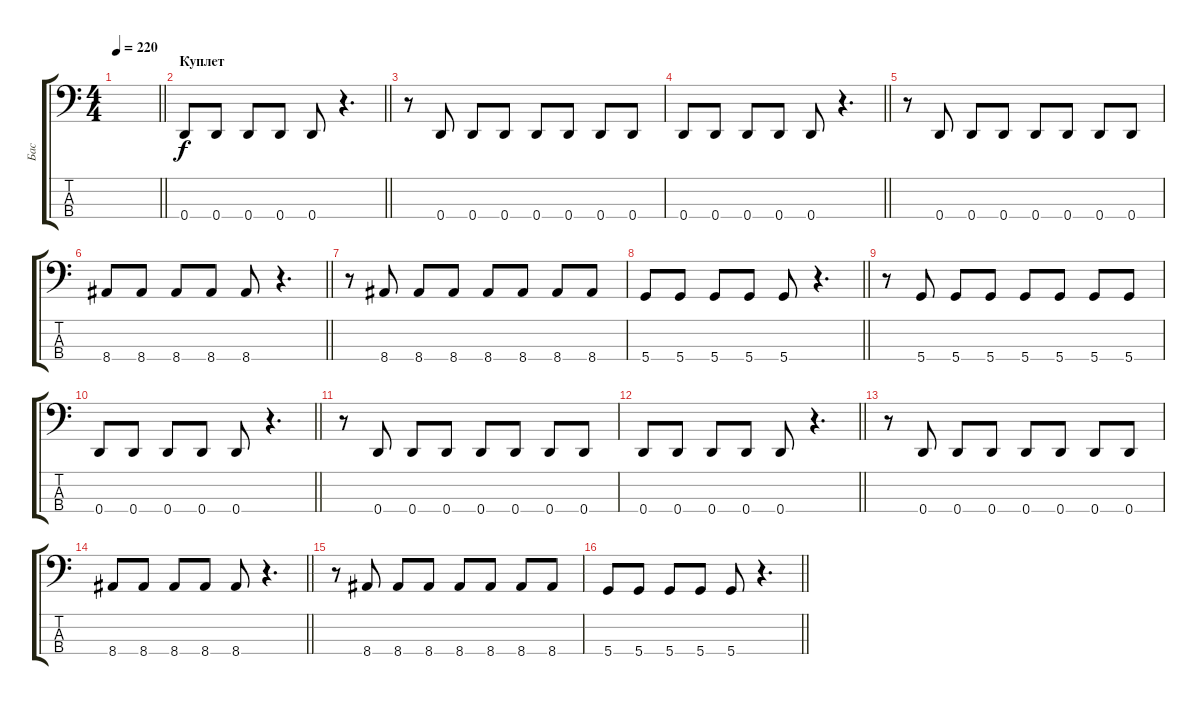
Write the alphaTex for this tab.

\track ("Бас" "Бас") {instrument electricbassfinger}
\staff {score tabs}
\tuning (G2 D2 A1 D1) {hide}
\ts (4 4)
\tempo 220
\clef f4
\barLineRight lightlight
\ks c
|
\section ("" "Куплет")
\barLineRight lightlight
0.4.8 0.4.8 0.4.8 0.4.8 0.4.8 r.4{d} |
r.8 0.4.8 0.4.8 0.4.8 0.4.8 0.4.8 0.4.8 0.4.8 |
\barLineRight lightlight
0.4.8 0.4.8 0.4.8 0.4.8 0.4.8 r.4{d} |
r.8 0.4.8 0.4.8 0.4.8 0.4.8 0.4.8 0.4.8 0.4.8 |
\barLineRight lightlight
8.4.8 8.4.8 8.4.8 8.4.8 8.4.8 r.4{d} |
r.8 8.4.8 8.4.8 8.4.8 8.4.8 8.4.8 8.4.8 8.4.8 |
\barLineRight lightlight
5.4.8 5.4.8 5.4.8 5.4.8 5.4.8 r.4{d} |
r.8 5.4.8 5.4.8 5.4.8 5.4.8 5.4.8 5.4.8 5.4.8 |
\barLineRight lightlight
0.4.8 0.4.8 0.4.8 0.4.8 0.4.8 r.4{d} |
r.8 0.4.8 0.4.8 0.4.8 0.4.8 0.4.8 0.4.8 0.4.8 |
\barLineRight lightlight
0.4.8 0.4.8 0.4.8 0.4.8 0.4.8 r.4{d} |
r.8 0.4.8 0.4.8 0.4.8 0.4.8 0.4.8 0.4.8 0.4.8 |
\barLineRight lightlight
8.4.8 8.4.8 8.4.8 8.4.8 8.4.8 r.4{d} |
r.8 8.4.8 8.4.8 8.4.8 8.4.8 8.4.8 8.4.8 8.4.8 |
\barLineRight lightlight
5.4.8 5.4.8 5.4.8 5.4.8 5.4.8 r.4{d}
